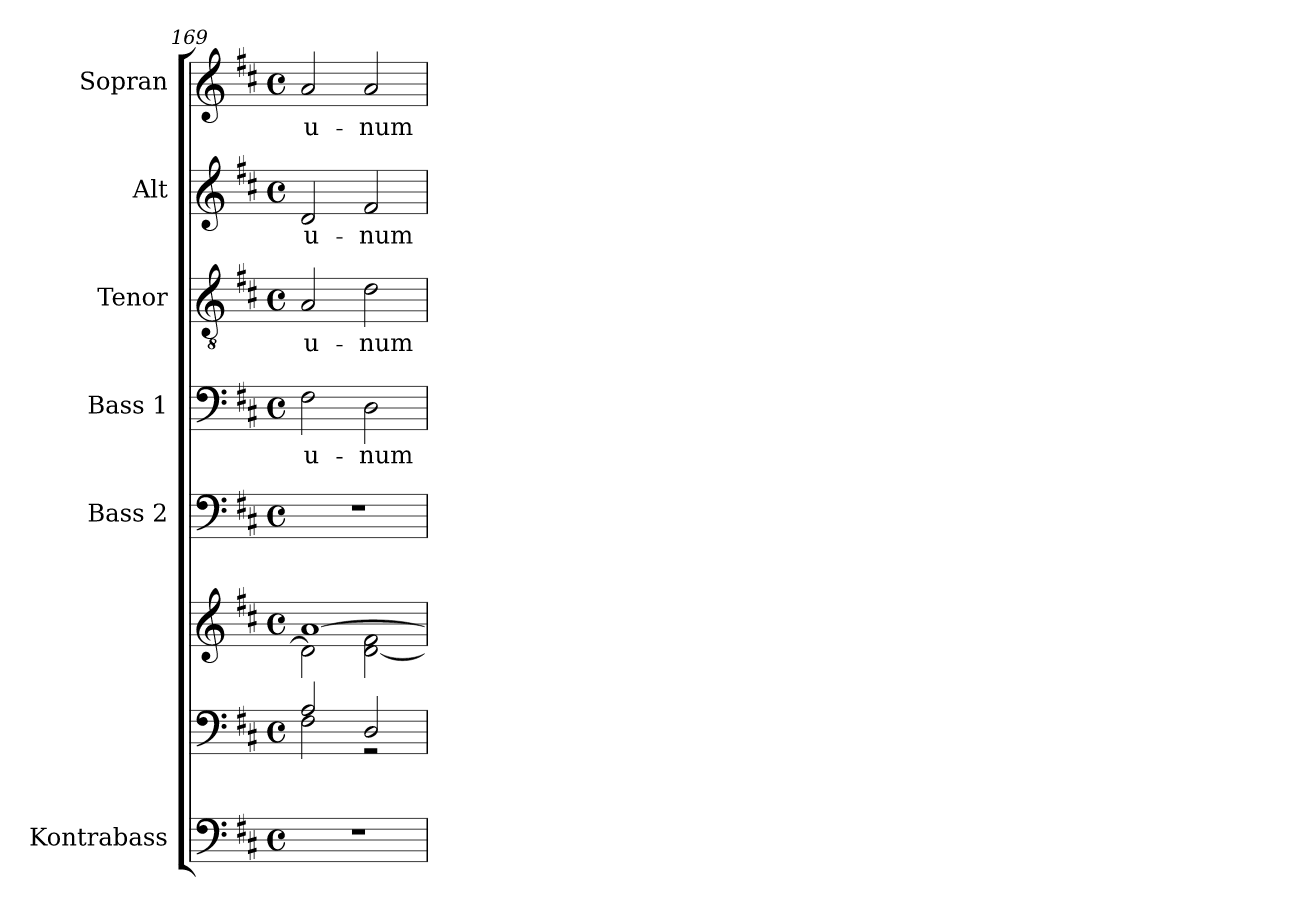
**kern	**kern	**kern	**kern	**kern	**text	**kern	**text	**kern	**text	**kern	**text
*part7	*part6	*part6	*part5	*part4	*part4	*part3	*part3	*part2	*part2	*part1	*part1
*staff8	*staff7	*staff6	*staff5	*staff4	*staff4	*staff3	*staff3	*staff2	*staff2	*staff1	*staff1
*I"Kontrabass	*	*	*I"Bass 2	*I"Bass 1	*	*I"Tenor	*	*I"Alt	*	*I"Sopran	*
*I'Kb.	*	*	*I'B. 2	*I'B. 1	*	*I'T.	*	*I'A.	*	*I'S.	*
*clefF4	*clefF4	*clefG2	*clefF4	*clefF4	*	*clefGv2	*	*clefG2	*	*clefG2	*
*ITrd7c12	*	*	*	*	*	*	*	*	*	*	*
*k[f#c#]	*k[f#c#]	*k[f#c#]	*k[f#c#]	*k[f#c#]	*	*k[f#c#]	*	*k[f#c#]	*	*k[f#c#]	*
*D:	*D:	*D:	*D:	*D:	*	*D:	*	*D:	*	*D:	*
*M4/4	*M4/4	*M4/4	*M4/4	*M4/4	*	*M4/4	*	*M4/4	*	*M4/4	*
*met(c)	*met(c)	*met(c)	*met(c)	*met(c)	*	*met(c)	*	*met(c)	*	*met(c)	*
=169	=169	=169	=169	=169	=169	=169	=169	=169	=169	=169	=169
*	*^	*^	*	*	*	*	*	*	*	*	*
!	!	!	!	!	!	!	!LO:LY:b	!	!LO:LY:b	!	!LO:LY:b	!	!LO:LY:b
1r	2A/	2F#\	[>1a	2d\]	1r	2F#\	u-	2A/	u-	2d/	u-	2a/	u-
!	!	!	!	!	!	!	!LO:LY:b	!	!LO:LY:b	!	!LO:LY:b	!	!LO:LY:b
.	2D/	2rAA	.	[<2d\ 2f#\	.	2D\	-num	2d\	-num	2f#/	-num	2a/	-num
*	*v	*v	*	*	*	*	*	*	*	*	*	*	*
*	*	*v	*v	*	*	*	*	*	*	*	*	*
=	=	=	=	=	=	=	=	=	=	=	=
*-	*-	*-	*-	*-	*-	*-	*-	*-	*-	*-	*-
